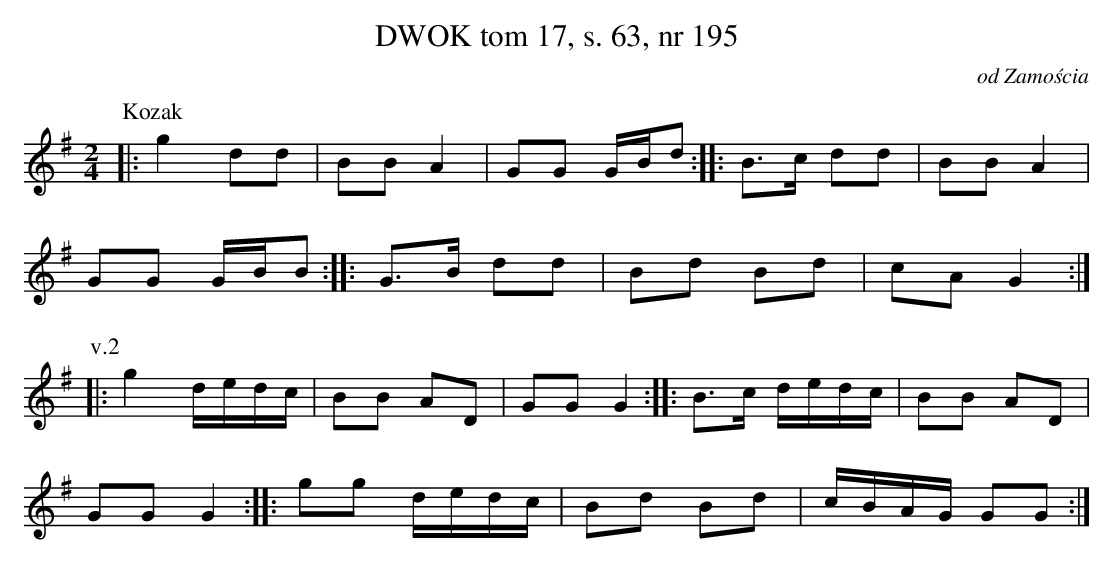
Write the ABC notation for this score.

X:1
T: DWOK tom 17, s. 63, nr 195
O: od Zamościa
L: 1/16
M: 2/4
K: G
P:Kozak
|:g4 d2d2 | B2B2 A4 | G2G2 GBd2 :: B3c d2d2 | B2B2 A4 |
G2G2 GBB2 :: G3B d2d2 | B2d2 B2d2 | c2A2 G4 :|
P:v.2
|:g4 dedc | B2B2 A2D2 | G2G2 G4 :: B3c dedc | B2B2 A2D2 |
G2G2 G4 :: g2g2 dedc | B2d2 B2d2 | cBAG G2G2 :|
